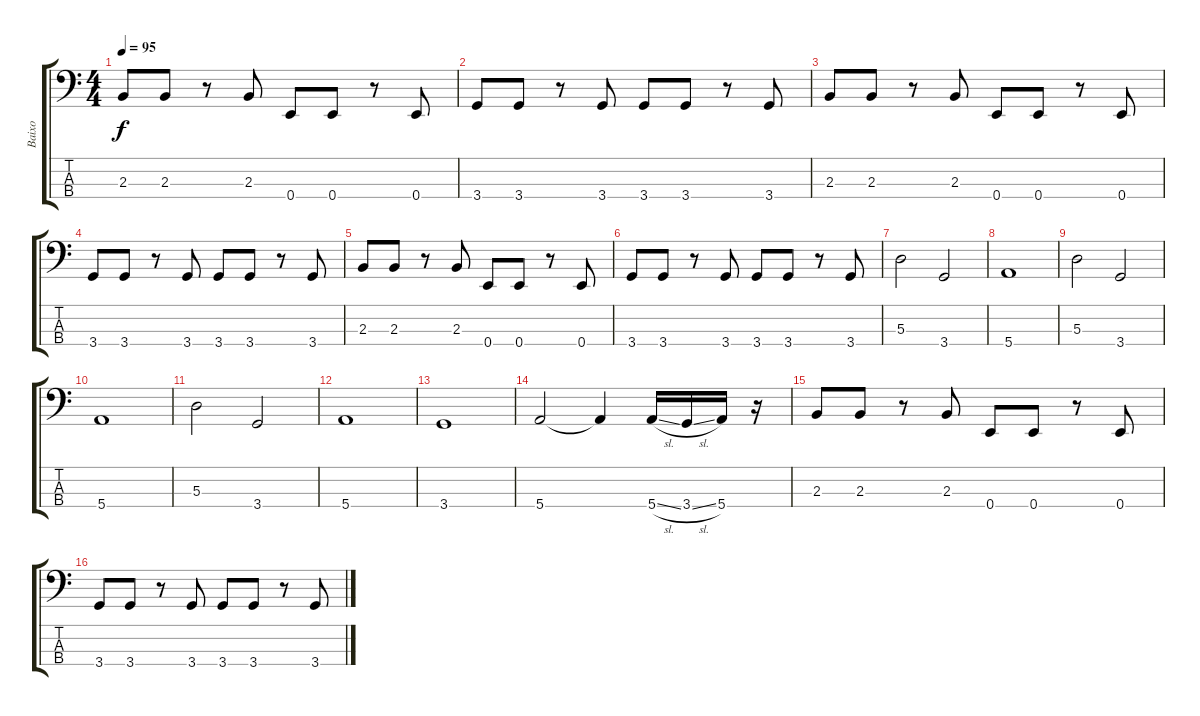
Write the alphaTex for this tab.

\track ("Baixo" "Baixo") {instrument electricbasspick}
\staff {score tabs}
\tuning (G2 D2 A1 E1) {hide}
\ts (4 4)
\tempo 95
\clef f4
\ks c
2.3.8{dy f} 2.3.8 r.8 2.3.8 0.4.8 0.4.8 r.8 0.4.8 |
3.4.8 3.4.8 r.8 3.4.8 3.4.8 3.4.8 r.8 3.4.8 |
2.3.8 2.3.8 r.8 2.3.8 0.4.8 0.4.8 r.8 0.4.8 |
3.4.8 3.4.8 r.8 3.4.8 3.4.8 3.4.8 r.8 3.4.8 |
2.3.8 2.3.8 r.8 2.3.8 0.4.8 0.4.8 r.8 0.4.8 |
3.4.8 3.4.8 r.8 3.4.8 3.4.8 3.4.8 r.8 3.4.8 |
5.3.2 3.4.2 |
5.4.1 |
5.3.2 3.4.2 |
5.4.1 |
5.3.2 3.4.2 |
5.4.1 |
3.4.1 |
5.4.2 5.4{t}.4 5.4{sl}.16 3.4{sl}.16 5.4.16 r.16 |
2.3.8 2.3.8 r.8 2.3.8 0.4.8 0.4.8 r.8 0.4.8 |
3.4.8 3.4.8 r.8 3.4.8 3.4.8 3.4.8 r.8 3.4.8
